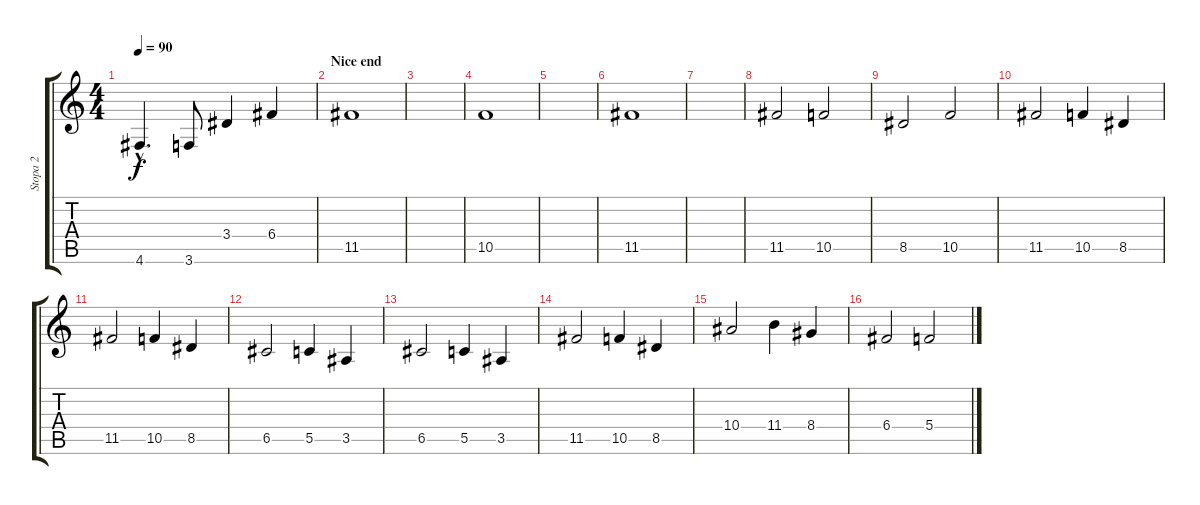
\track ("Stopa 2" "Stopa 2") {instrument distortionguitar}
\staff {score tabs}
\tuning (D4 A3 F3 C3 G2 D2) {hide}
\ts (4 4)
\tempo 90
\clef g2
\ks c
4.6{hac}.4{d dy f} 3.6.8 3.4.4 6.4.4 |
\section ("" "Nice end")
11.5.1 |
|
10.5.1 |
|
11.5.1 |
|
11.5.2 10.5.2 |
8.5.2 10.5.2 |
11.5.2 10.5.4 8.5.4 |
11.5.2 10.5.4 8.5.4 |
6.5.2 5.5.4 3.5.4 |
6.5.2 5.5.4 3.5.4 |
11.5.2 10.5.4 8.5.4 |
10.4.2 11.4.4 8.4.4 |
6.4.2 5.4.2
